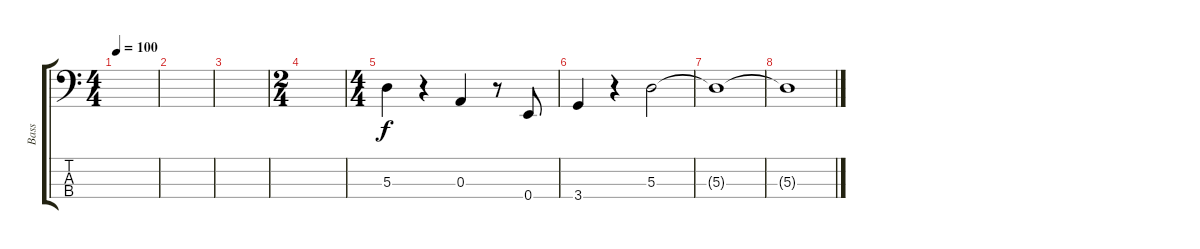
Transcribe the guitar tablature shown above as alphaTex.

\track ("Bass" "Bass") {instrument electricbassfinger}
\staff {score tabs}
\tuning (G2 D2 A1 E1) {hide}
\ts (4 4)
\tempo 100
\clef f4
\ks c
|
|
|
\ts (2 4)
|
\ts (4 4)
5.3.4 r.4 0.3.4 r.8 0.4.8 |
3.4.4 r.4 5.3.2 |
5.3{t}.1 |
5.3{t}.1
